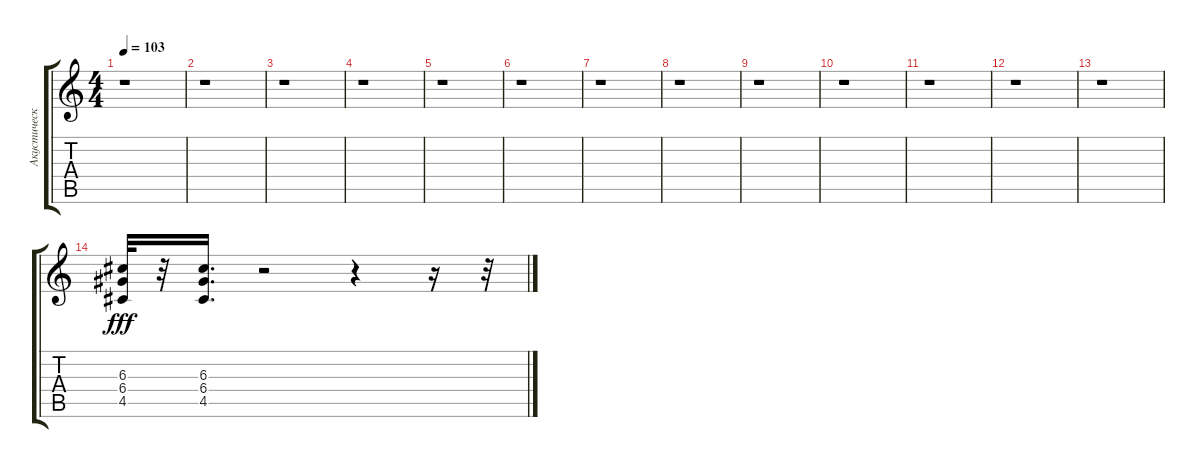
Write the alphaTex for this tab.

\track ("Акустический Гранд Роял" "Акустическ") {instrument distortionguitar}
\staff {score tabs}
\tuning (E4 B3 G3 D3 A2 E2) {hide}
\ts (4 4)
\tempo 103
\clef g2
\ks c
r.1{dy f} |
r.1 |
r.1 |
r.1 |
r.1 |
r.1 |
r.1 |
r.1 |
r.1 |
r.1 |
r.1 |
r.1 |
r.1 |
(6.3 6.4 4.5).32{dy fff} r.32 (6.3 6.4 4.5).16{d} r.2 r.4 r.16 r.32
